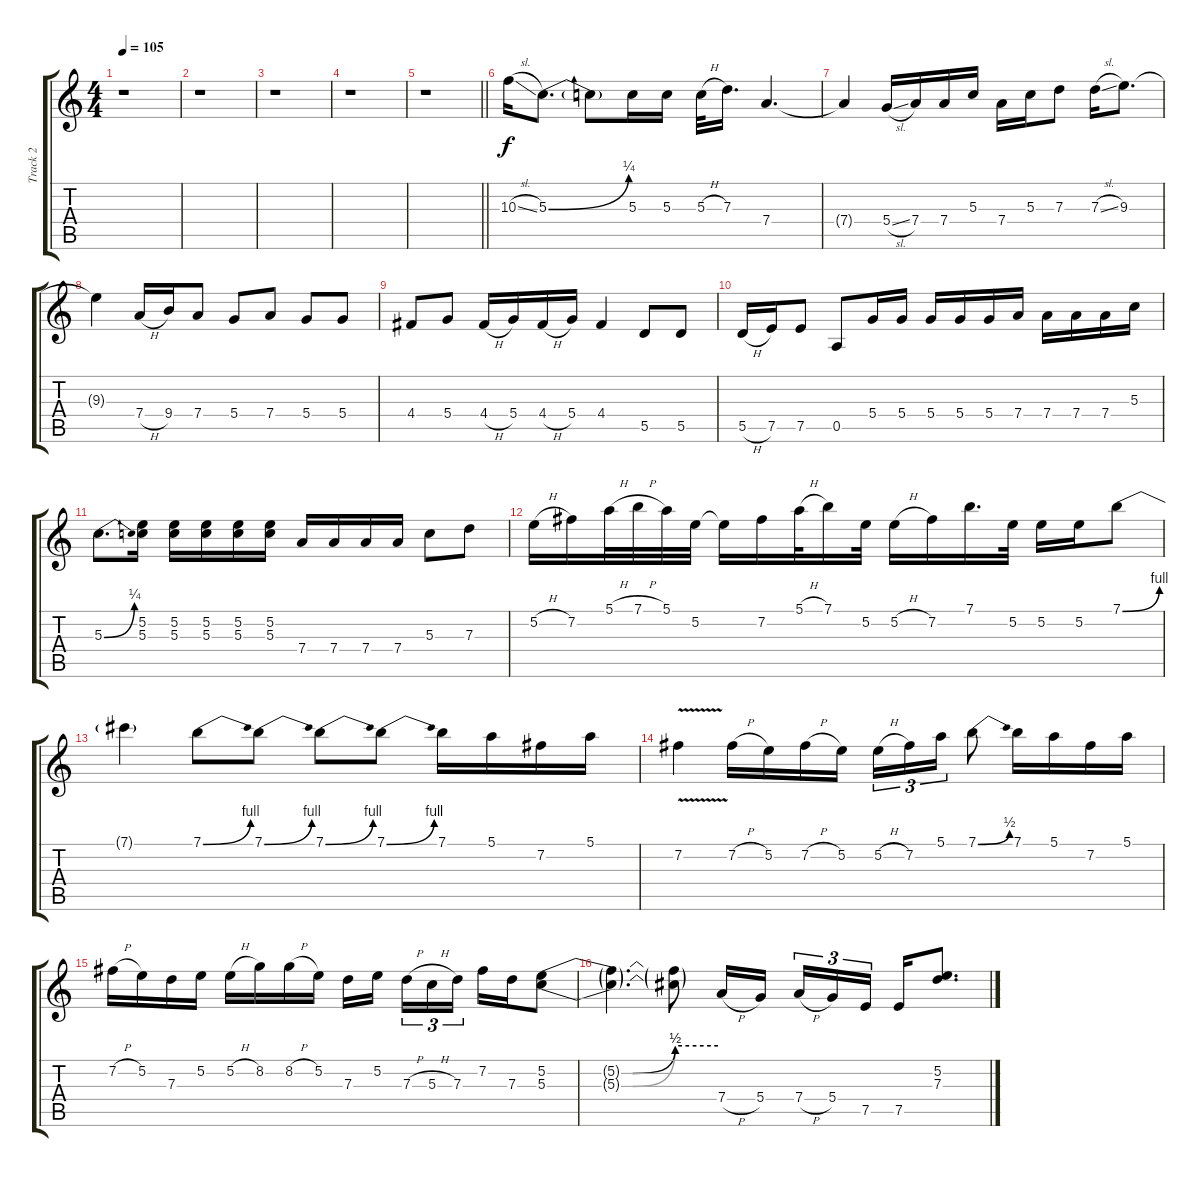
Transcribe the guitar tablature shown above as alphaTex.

\track ("Track 2" "Track 2") {instrument distortionguitar}
\staff {score tabs}
\tuning (E4 B3 G3 D3 A2 E2) {hide}
\ts (4 4)
\tempo 105
\clef g2
\ks c
r.1{dy f} |
r.1 |
r.1 |
r.1 |
\barLineRight lightlight
r.1 |
10.3{sl}.16{volume 13 balance 8} 5.3{be (bend 0 0 60 1)}.8{d} 5.3{t}.8 5.3.16 5.3.16 5.3{h}.32 7.3.16{d} 7.4.4{d} |
7.4{t}.4 5.4{sl}.16 7.4.16 7.4.16 5.3.16 7.4.16 5.3.16 7.3.8 7.3{sl}.16 9.3.8{d} |
9.3{t}.4 7.4{h}.16 9.4.16 7.4.8 5.4.8 7.4.8 5.4.8 5.4.8 |
4.4.8 5.4.8 4.4{h}.16 5.4.16 4.4{h}.16 5.4.16 4.4.4 5.5.8 5.5.8 |
5.5{h}.16 7.5.16 7.5.8 0.5.8 5.4.16 5.4.16 5.4.16 5.4.16 5.4.16 7.4.16 7.4.16 7.4.16 7.4.16 5.3.16 |
5.3{be (bend 0 0 60 1)}.8{d} (5.2 5.3).16 (5.2 5.3).16 (5.2 5.3).16 (5.2 5.3).16 (5.2 5.3).16 7.4.16 7.4.16 7.4.16 7.4.16 5.3.8 7.3.8 |
5.2{h}.16 7.2.16 5.1{h}.32 7.1{h}.32 5.1.32 5.2.32 5.2{t}.16 7.2.16 5.1{h}.32 7.1.16 5.2.32 5.2{h}.16 7.2.16 7.1.16{d} 5.2.32 5.2.16 5.2.16 7.1{be (bend 0 0 60 4)}.8 |
7.1{t}.4 7.1{be (bend 0 0 60 4)}.8 7.1{be (bend 0 0 60 4)}.8 7.1{be (bend 0 0 60 4)}.8 7.1{be (bend 0 0 60 4)}.8 7.1.16 5.1.16 7.2.16 5.1.16 |
7.2{v}.4 7.2{h}.16 5.2.16 7.2{h}.16 5.2.16 5.2{h}.16{tu (3 2)} 7.2.16{tu (3 2)} 5.1.16{tu (3 2)} 7.1{be (bend 0 0 60 2)}.8 7.1.16 5.1.16 7.2.16 5.1.16 |
7.2{h}.16 5.2.16 7.3.16 5.2.16 5.2{h}.16 8.2.16 8.2{h}.16 5.2.16 7.3.16 5.2.16{beam splitsecondary} 7.3{h}.16{tu (3 2)} 5.3{h}.16{tu (3 2)} 7.3.16{tu (3 2)} 7.2.16 7.3.16 (5.2{be (custom 0 0 30 0 45 2 60 2)} 5.3{be (custom 0 0 30 0 45 2 60 2)}).8 |
(5.2{t} 5.3{t}).4{d} (5.2{t} 5.3{t}).8 7.4{h}.16 5.4.16{beam splitsecondary} 7.4{h}.16{tu (3 2)} 5.4.16{tu (3 2)} 7.5.16{tu (3 2)} 7.5.16 (5.2 7.3).8{d}
